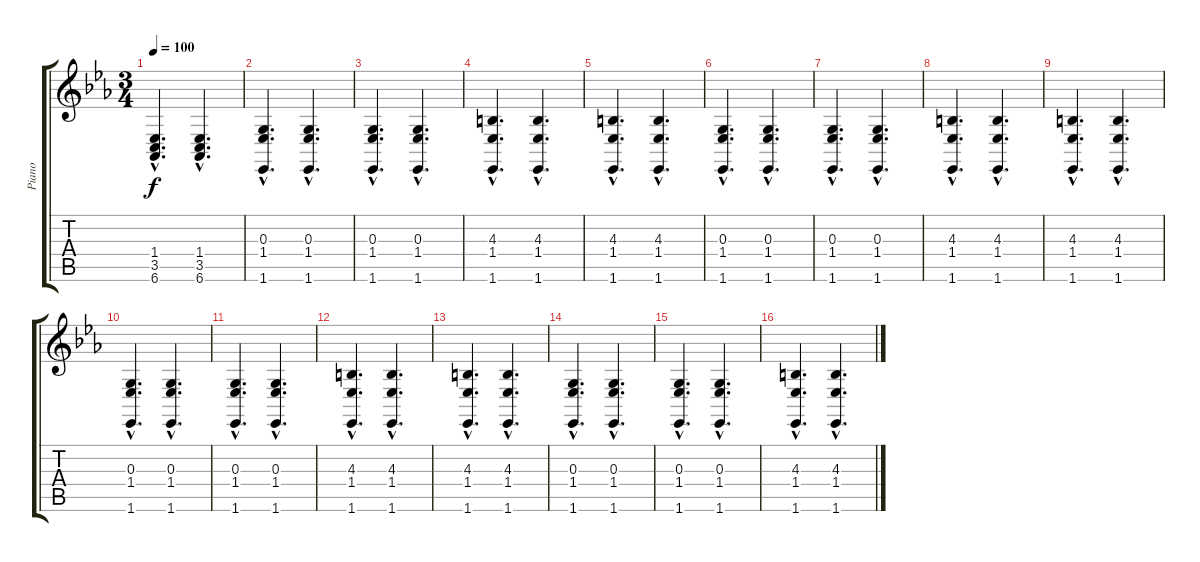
\track ("Piano" "Piano") {instrument brightacousticpiano}
\staff {score tabs}
\tuning (E4 B3 G3 D3 A2 D2) {hide}
\ts (3 4)
\tempo 100
\clef g2
\ks eb
(1.4{hac} 3.5{hac} 6.6{hac}).4{d dy f} (1.4{hac} 3.5{hac} 6.6{hac}).4{d} |
(0.3{hac} 1.4{hac} 1.6{hac}).4{d} (0.3{hac} 1.4{hac} 1.6{hac}).4{d} |
(0.3{hac} 1.4{hac} 1.6{hac}).4{d} (0.3{hac} 1.4{hac} 1.6{hac}).4{d} |
(4.3{hac} 1.4{hac} 1.6{hac}).4{d} (4.3{hac} 1.4{hac} 1.6{hac}).4{d} |
(4.3{hac} 1.4{hac} 1.6{hac}).4{d} (4.3{hac} 1.4{hac} 1.6{hac}).4{d} |
(0.3{hac} 1.4{hac} 1.6{hac}).4{d} (0.3{hac} 1.4{hac} 1.6{hac}).4{d} |
(0.3{hac} 1.4{hac} 1.6{hac}).4{d} (0.3{hac} 1.4{hac} 1.6{hac}).4{d} |
(4.3{hac} 1.4{hac} 1.6{hac}).4{d} (4.3{hac} 1.4{hac} 1.6{hac}).4{d} |
(4.3{hac} 1.4{hac} 1.6{hac}).4{d} (4.3{hac} 1.4{hac} 1.6{hac}).4{d} |
(0.3{hac} 1.4{hac} 1.6{hac}).4{d} (0.3{hac} 1.4{hac} 1.6{hac}).4{d} |
(0.3{hac} 1.4{hac} 1.6{hac}).4{d} (0.3{hac} 1.4{hac} 1.6{hac}).4{d} |
(4.3{hac} 1.4{hac} 1.6{hac}).4{d} (4.3{hac} 1.4{hac} 1.6{hac}).4{d} |
(4.3{hac} 1.4{hac} 1.6{hac}).4{d} (4.3{hac} 1.4{hac} 1.6{hac}).4{d} |
(0.3{hac} 1.4{hac} 1.6{hac}).4{d} (0.3{hac} 1.4{hac} 1.6{hac}).4{d} |
(0.3{hac} 1.4{hac} 1.6{hac}).4{d} (0.3{hac} 1.4{hac} 1.6{hac}).4{d} |
(4.3{hac} 1.4{hac} 1.6{hac}).4{d} (4.3{hac} 1.4{hac} 1.6{hac}).4{d}
